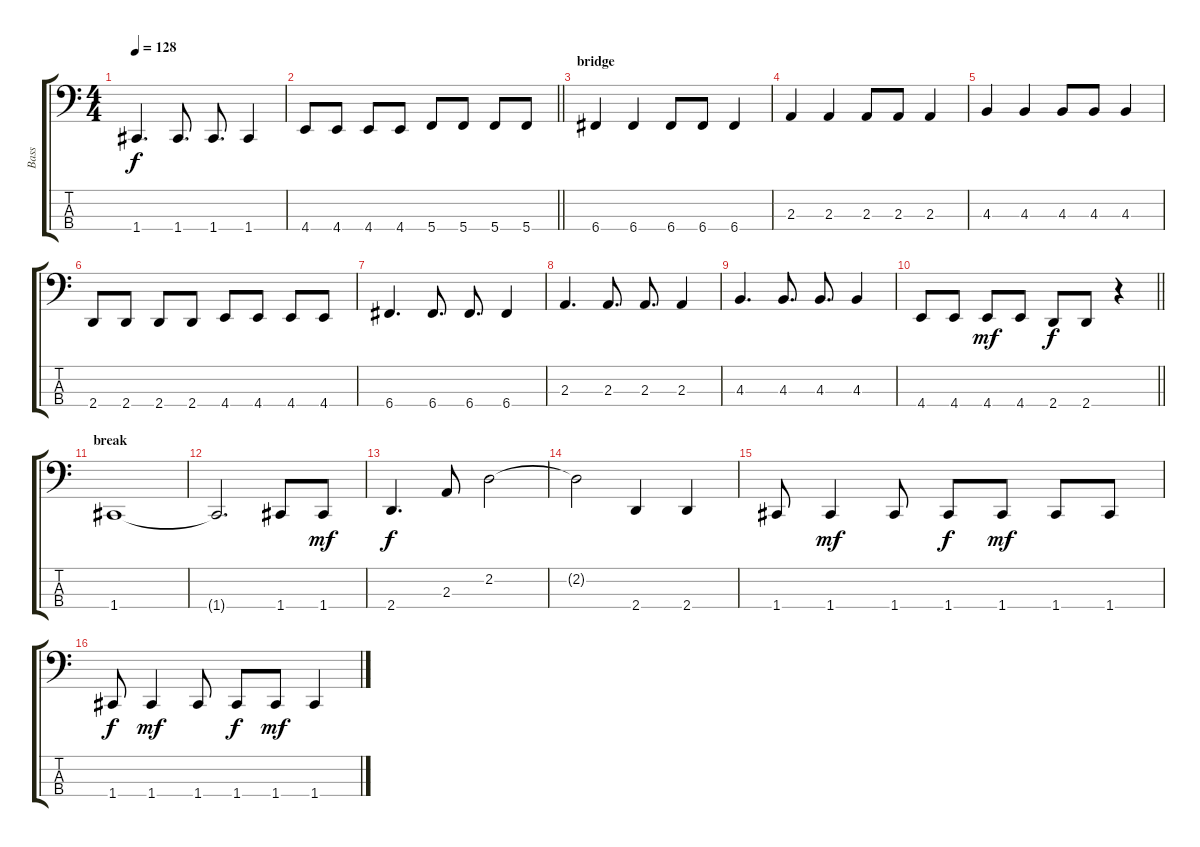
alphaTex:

\track ("Bass" "Bass") {instrument electricbassfinger}
\staff {score tabs}
\tuning (F2 C2 G1 C1) {hide}
\ts (4 4)
\tempo 128
\clef f4
\ks c
1.4.4{d dy f} 1.4.8{d} 1.4.8{d} 1.4.4 |
\barLineRight lightlight
4.4.8 4.4.8 4.4.8 4.4.8 5.4.8 5.4.8 5.4.8 5.4.8 |
\section ("" "bridge")
6.4.4 6.4.4 6.4.8 6.4.8 6.4.4 |
2.3.4 2.3.4 2.3.8 2.3.8 2.3.4 |
4.3.4 4.3.4 4.3.8 4.3.8 4.3.4 |
2.4.8 2.4.8 2.4.8 2.4.8 4.4.8 4.4.8 4.4.8 4.4.8 |
6.4.4{d} 6.4.8{d} 6.4.8{d} 6.4.4 |
2.3.4{d} 2.3.8{d} 2.3.8{d} 2.3.4 |
4.3.4{d} 4.3.8{d} 4.3.8{d} 4.3.4 |
\barLineRight lightlight
4.4.8 4.4.8 4.4.8{dy mf} 4.4.8 2.4.8{dy f} 2.4.8 r.4 |
\section ("" "break")
1.4.1 |
1.4{t}.2{d} 1.4.8 1.4.8{dy mf} |
2.4.4{d dy f} 2.3.8 2.2.2 |
2.2{t}.2 2.4.4 2.4.4 |
1.4.8 1.4.4{dy mf} 1.4.8 1.4.8{dy f} 1.4.8{dy mf} 1.4.8 1.4.8 |
1.4.8{dy f} 1.4.4{dy mf} 1.4.8 1.4.8{dy f} 1.4.8{dy mf} 1.4.4
